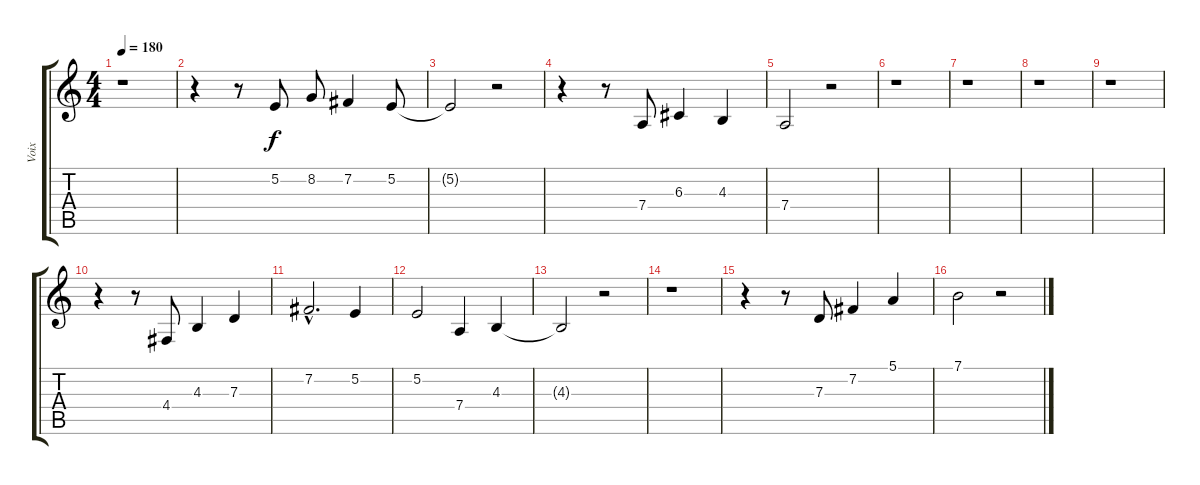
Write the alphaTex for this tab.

\track ("Voix" "Voix") {instrument accordion}
\staff {score tabs}
\tuning (E4 B3 G3 D3 A2 E2) {hide}
\ts (4 4)
\tempo 180
\clef g2
\ks c
r.1{dy f} |
r.4 r.8 5.2.8 8.2.8 7.2.4 5.2.8 |
5.2{t}.2 r.2 |
r.4 r.8 7.4.8 6.3.4 4.3.4 |
7.4.2 r.2 |
r.1 |
r.1 |
r.1 |
r.1 |
r.4 r.8 4.4.8 4.3.4 7.3.4 |
7.2{hac}.2{d} 5.2.4 |
5.2.2 7.4.4 4.3.4 |
4.3{t}.2 r.2 |
r.1 |
r.4 r.8 7.3.8 7.2.4 5.1.4 |
7.1.2 r.2
